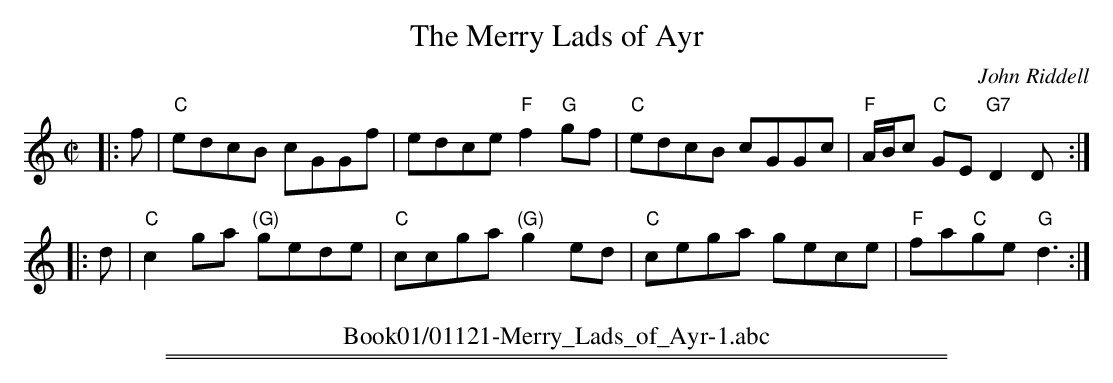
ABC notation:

X:1
T: The Merry Lads of Ayr
C: John Riddell
M: C|
L: 1/8
K: C
|: f \
| "C"edcB cGGf | edce "F"f2"G"gf | "C"edcB cGGc | "F"A/B/c "C"GE "G7"D2 D :|
|: d \
| "C"c2ga "(G)"gede | "C"ccga "(G)"g2ed | "C"cega gece | "F"fa"C"ge "G"d3 :|
